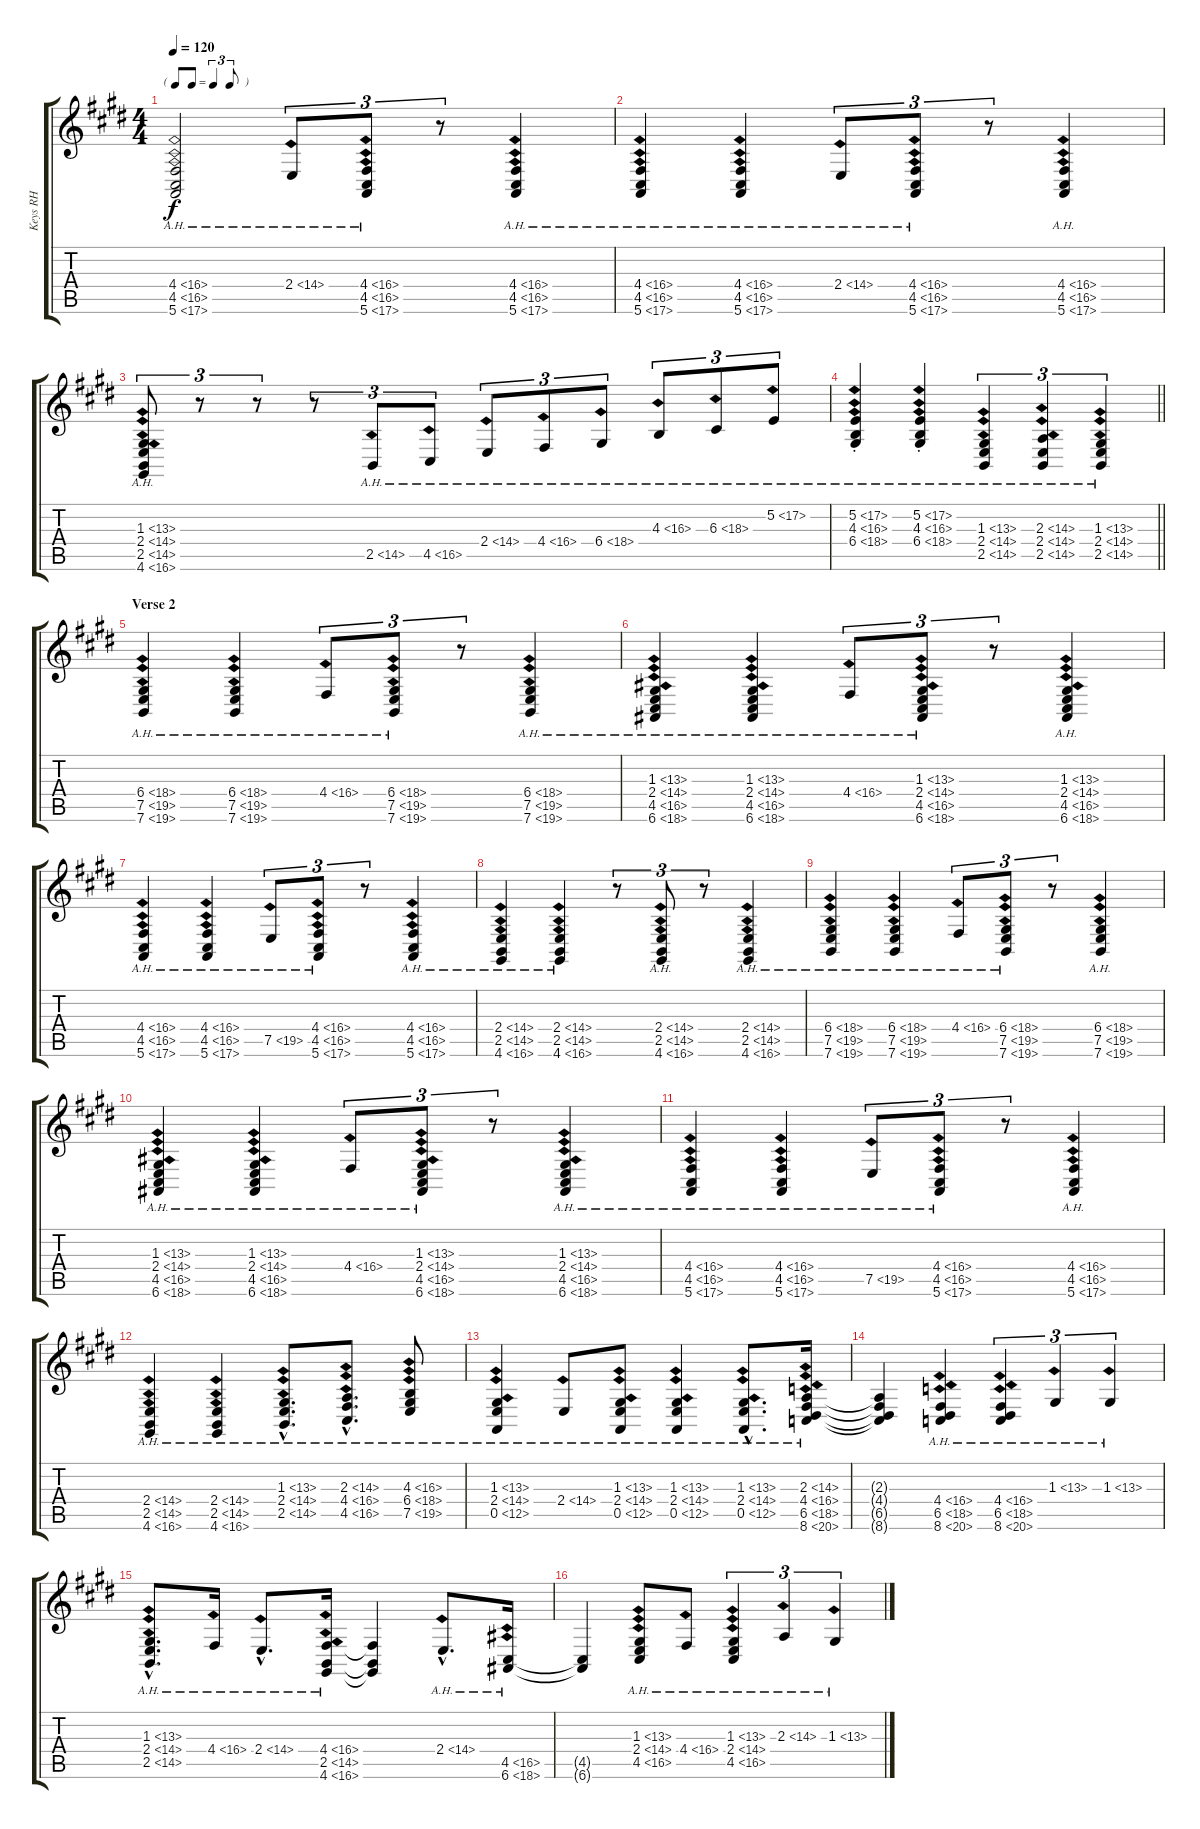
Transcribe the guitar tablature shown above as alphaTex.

\track ("Keys RH" "Keys RH") {instrument pad3polysynth}
\staff {score tabs}
\tuning (E4 B3 G3 D3 A2 E2) {hide}
\ts (4 4)
\tf triplet8th
\tempo 120
\clef g2
\ks e
(4.4{ah 12} 4.5{ah 12} 5.6{ah 12}).2{dy f} 2.4{ah 12}.8{tu (3 2)} (4.4{ah 12} 4.5{ah 12} 5.6{ah 12}).8{tu (3 2)} r.8{tu (3 2)} (4.4{ah 12} 4.5{ah 12} 5.6{ah 12}).4 |
(4.4{ah 12} 4.5{ah 12} 5.6{ah 12}).4 (4.4{ah 12} 4.5{ah 12} 5.6{ah 12}).4 2.4{ah 12}.8{tu (3 2)} (4.4{ah 12} 4.5{ah 12} 5.6{ah 12}).8{tu (3 2)} r.8{tu (3 2)} (4.4{ah 12} 4.5{ah 12} 5.6{ah 12}).4 |
(1.3{ah 12} 2.4{ah 12} 2.5{ah 12} 4.6{ah 12}).8{tu (3 2)} r.8{tu (3 2)} r.8{tu (3 2)} r.8{tu (3 2)} 2.5{ah 12}.8{tu (3 2)} 4.5{ah 12}.8{tu (3 2)} 2.4{ah 12}.8{tu (3 2)} 4.4{ah 12}.8{tu (3 2)} 6.4{ah 12}.8{tu (3 2)} 4.3{ah 12}.8{tu (3 2)} 6.3{ah 12}.8{tu (3 2)} 5.2{ah 12}.8{tu (3 2)} |
\barLineRight lightlight
(5.2{ah 12 st} 4.3{ah 12 st} 6.4{ah 12 st}).4 (5.2{ah 12 st} 4.3{ah 12 st} 6.4{ah 12 st}).4 (1.3{ah 12} 2.4{ah 12} 2.5{ah 12}).4{tu (3 2)} (2.3{ah 12} 2.4{ah 12} 2.5{ah 12}).4{tu (3 2)} (1.3{ah 12} 2.4{ah 12} 2.5{ah 12}).4{tu (3 2)} |
\section ("" "Verse 2")
(6.4{ah 12} 7.5{ah 12} 7.6{ah 12}).4 (6.4{ah 12} 7.5{ah 12} 7.6{ah 12}).4 4.4{ah 12}.8{tu (3 2)} (6.4{ah 12} 7.5{ah 12} 7.6{ah 12}).8{tu (3 2)} r.8{tu (3 2)} (6.4{ah 12} 7.5{ah 12} 7.6{ah 12}).4 |
(1.3{ah 12} 2.4{ah 12} 4.5{ah 12} 6.6{ah 12}).4 (1.3{ah 12} 2.4{ah 12} 4.5{ah 12} 6.6{ah 12}).4 4.4{ah 12}.8{tu (3 2)} (1.3{ah 12} 2.4{ah 12} 4.5{ah 12} 6.6{ah 12}).8{tu (3 2)} r.8{tu (3 2)} (1.3{ah 12} 2.4{ah 12} 4.5{ah 12} 6.6{ah 12}).4 |
(4.4{ah 12} 4.5{ah 12} 5.6{ah 12}).4 (4.4{ah 12} 4.5{ah 12} 5.6{ah 12}).4 7.5{ah 12}.8{tu (3 2)} (4.4{ah 12} 4.5{ah 12} 5.6{ah 12}).8{tu (3 2)} r.8{tu (3 2)} (4.4{ah 12} 4.5{ah 12} 5.6{ah 12}).4 |
(2.4{ah 12} 2.5{ah 12} 4.6{ah 12}).4 (2.4{ah 12} 2.5{ah 12} 4.6{ah 12}).4 r.8{tu (3 2)} (2.4{ah 12} 2.5{ah 12} 4.6{ah 12}).8{tu (3 2)} r.8{tu (3 2)} (2.4{ah 12} 2.5{ah 12} 4.6{ah 12}).4 |
(6.4{ah 12} 7.5{ah 12} 7.6{ah 12}).4 (6.4{ah 12} 7.5{ah 12} 7.6{ah 12}).4 4.4{ah 12}.8{tu (3 2)} (6.4{ah 12} 7.5{ah 12} 7.6{ah 12}).8{tu (3 2)} r.8{tu (3 2)} (6.4{ah 12} 7.5{ah 12} 7.6{ah 12}).4 |
(1.3{ah 12} 2.4{ah 12} 4.5{ah 12} 6.6{ah 12}).4 (1.3{ah 12} 2.4{ah 12} 4.5{ah 12} 6.6{ah 12}).4 4.4{ah 12}.8{tu (3 2)} (1.3{ah 12} 2.4{ah 12} 4.5{ah 12} 6.6{ah 12}).8{tu (3 2)} r.8{tu (3 2)} (1.3{ah 12} 2.4{ah 12} 4.5{ah 12} 6.6{ah 12}).4 |
(4.4{ah 12} 4.5{ah 12} 5.6{ah 12}).4 (4.4{ah 12} 4.5{ah 12} 5.6{ah 12}).4 7.5{ah 12}.8{tu (3 2)} (4.4{ah 12} 4.5{ah 12} 5.6{ah 12}).8{tu (3 2)} r.8{tu (3 2)} (4.4{ah 12} 4.5{ah 12} 5.6{ah 12}).4 |
(2.4{ah 12} 2.5{ah 12} 4.6{ah 12}).4 (2.4{ah 12} 2.5{ah 12} 4.6{ah 12}).4 (1.3{ah 12 hac} 2.4{ah 12 hac} 2.5{ah 12 hac}).8{d} (2.3{ah 12 hac} 4.4{ah 12 hac} 4.5{ah 12 hac}).8{d} (4.3{ah 12} 6.4{ah 12} 7.5{ah 12}).8 |
(1.3{ah 12} 2.4{ah 12} 0.5{ah 12}).4 2.4{ah 12}.8 (1.3{ah 12} 2.4{ah 12} 0.5{ah 12}).8 (1.3{ah 12} 2.4{ah 12} 0.5{ah 12}).4 (1.3{ah 12 hac} 2.4{ah 12 hac} 0.5{ah 12 hac}).8{d} (2.3{ah 12} 4.4{ah 12} 6.5{ah 12} 8.6{ah 12}).16 |
(2.3{t} 4.4{t} 6.5{t} 8.6{t}).4 (4.4{ah 12} 6.5{ah 12} 8.6{ah 12}).4 (4.4{ah 12} 6.5{ah 12} 8.6{ah 12}).4{tu (3 2)} 1.3{ah 12}.4{tu (3 2)} 1.3{ah 12}.4{tu (3 2)} |
(1.3{ah 12 hac} 2.4{ah 12 hac} 2.5{ah 12 hac}).8{d} 4.4{ah 12}.16 2.4{ah 12 hac}.8{d} (4.4{ah 12} 2.5{ah 12} 4.6{ah 12}).16 (4.4{t} 2.5{t} 4.6{t}).4 2.4{ah 12 hac}.8{d} (4.5{ah 12} 6.6{ah 12}).16 |
(4.5{t} 6.6{t}).4 (1.3{ah 12} 2.4{ah 12} 4.5{ah 12}).8 4.4{ah 12}.8 (1.3{ah 12} 2.4{ah 12} 4.5{ah 12}).4{tu (3 2)} 2.3{ah 12}.4{tu (3 2)} 1.3{ah 12}.4{tu (3 2)}
